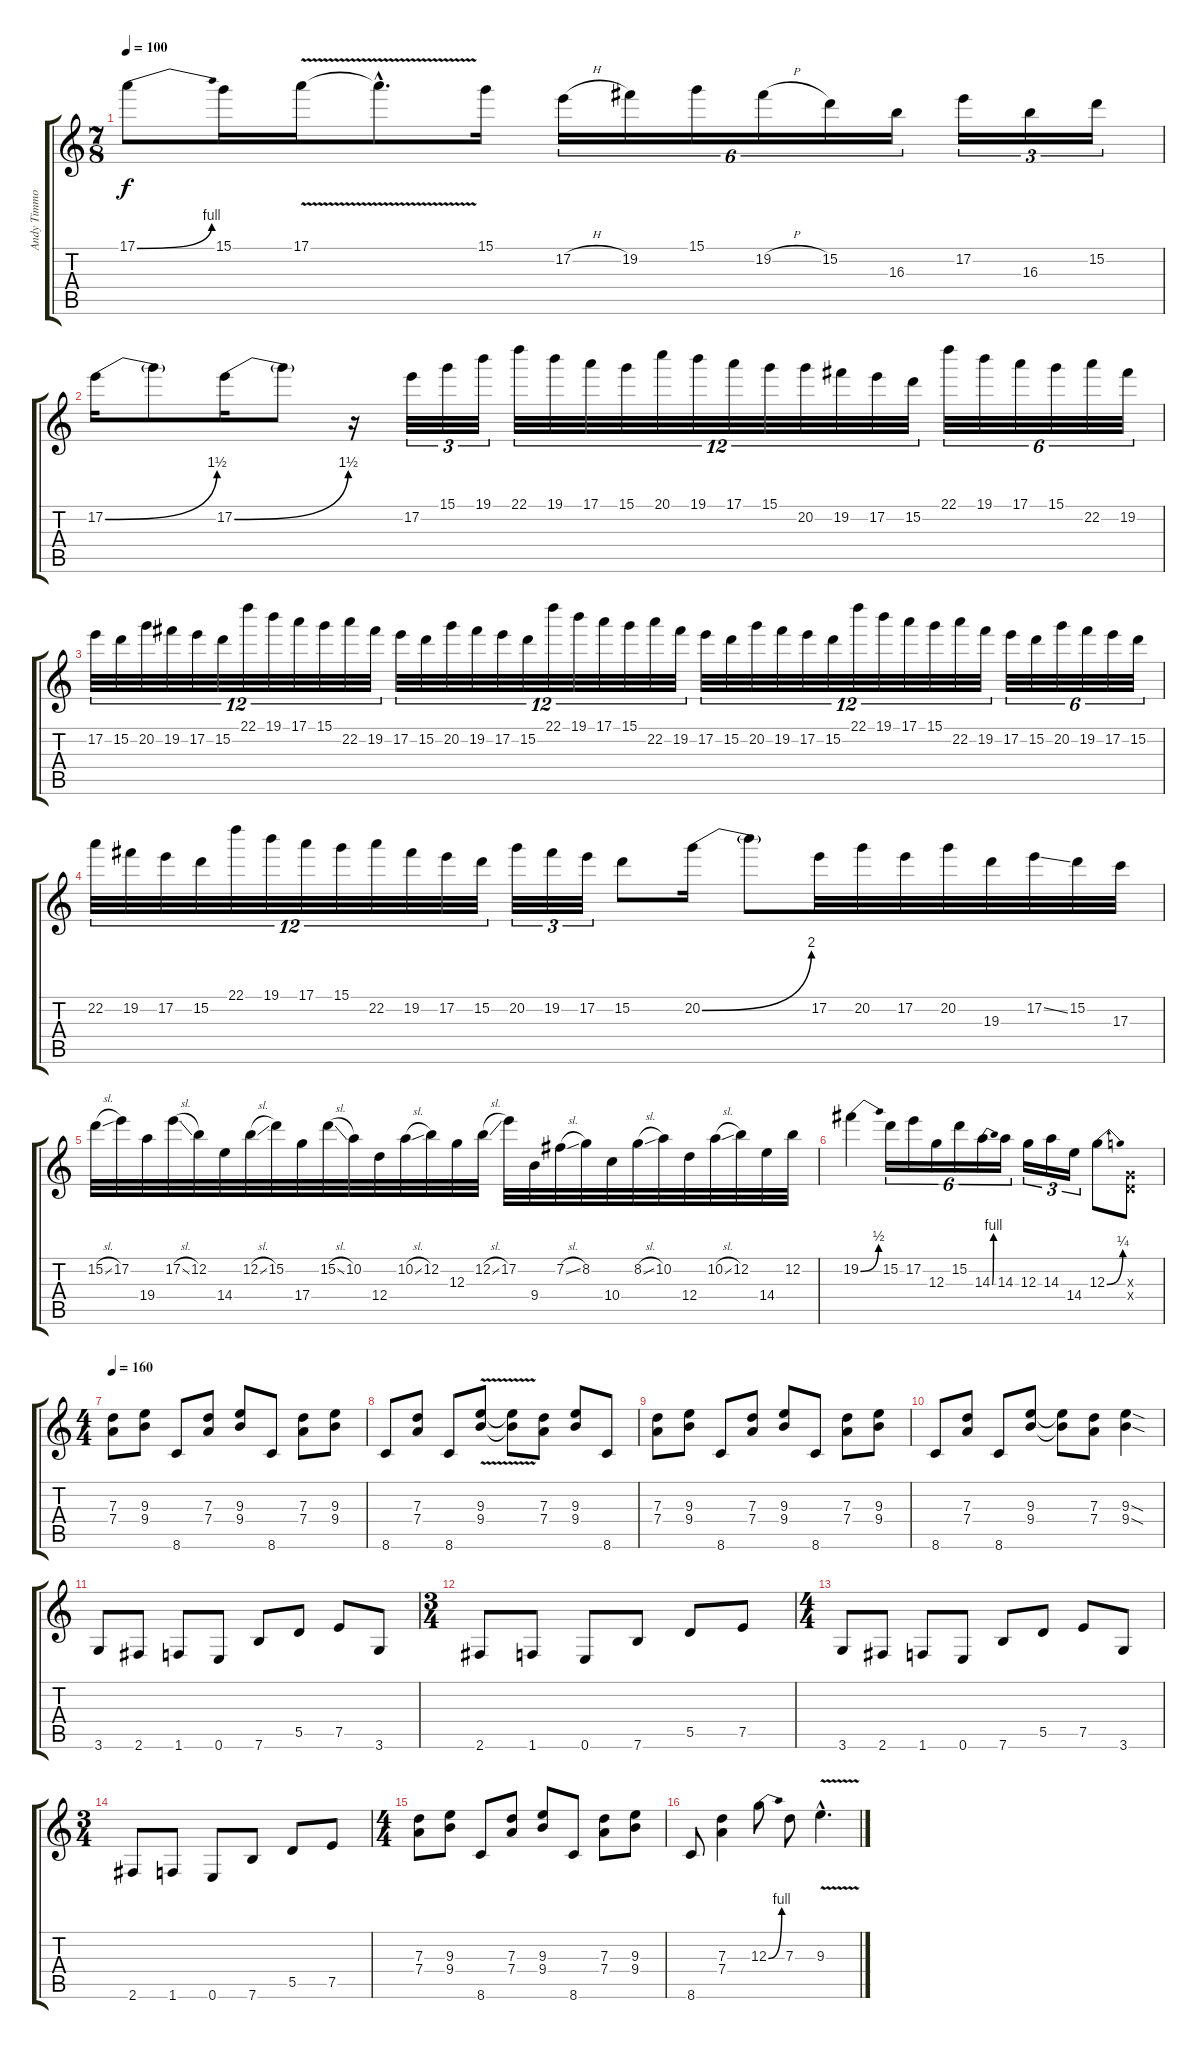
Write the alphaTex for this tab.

\track ("Andy Timmons" "Andy Timmo") {instrument distortionguitar}
\staff {score tabs}
\tuning (E4 B3 G3 D3 A2 E2) {hide}
\ts (7 8)
\tempo 100
\clef g2
\ks c
17.1{be (bend 0 0 60 4)}.8{dy f} 15.1.16 17.1{v}.16 17.1{hac t}.8{d} 15.1.16 17.2{h}.16{tu (6 4)} 19.2.16{tu (6 4)} 15.1.16{tu (6 4)} 19.2{h}.16{tu (6 4)} 15.2.16{tu (6 4)} 16.3.16{tu (6 4)} 17.2.16{tu (3 2)} 16.3.16{tu (3 2)} 15.2.16{tu (3 2)} |
17.2{be (bend 0 0 60 6)}.16 17.2{t}.8 17.2{be (bend 0 0 60 6)}.16 17.2{t}.8 r.16 17.2.32{tu (3 2)} 15.1.32{tu (3 2)} 19.1.32{tu (3 2)} 22.1.32{tu (12 8)} 19.1.32{tu (12 8)} 17.1.32{tu (12 8)} 15.1.32{tu (12 8)} 20.1.32{tu (12 8)} 19.1.32{tu (12 8)} 17.1.32{tu (12 8)} 15.1.32{tu (12 8)} 20.2.32{tu (12 8)} 19.2.32{tu (12 8)} 17.2.32{tu (12 8)} 15.2.32{tu (12 8)} 22.1.32{tu (6 4)} 19.1.32{tu (6 4)} 17.1.32{tu (6 4)} 15.1.32{tu (6 4)} 22.2.32{tu (6 4)} 19.2.32{tu (6 4)} |
17.2.32{tu (12 8)} 15.2.32{tu (12 8)} 20.2.32{tu (12 8)} 19.2.32{tu (12 8)} 17.2.32{tu (12 8)} 15.2.32{tu (12 8)} 22.1.32{tu (12 8)} 19.1.32{tu (12 8)} 17.1.32{tu (12 8)} 15.1.32{tu (12 8)} 22.2.32{tu (12 8)} 19.2.32{tu (12 8)} 17.2.32{tu (12 8)} 15.2.32{tu (12 8)} 20.2.32{tu (12 8)} 19.2.32{tu (12 8)} 17.2.32{tu (12 8)} 15.2.32{tu (12 8)} 22.1.32{tu (12 8)} 19.1.32{tu (12 8)} 17.1.32{tu (12 8)} 15.1.32{tu (12 8)} 22.2.32{tu (12 8)} 19.2.32{tu (12 8)} 17.2.32{tu (12 8)} 15.2.32{tu (12 8)} 20.2.32{tu (12 8)} 19.2.32{tu (12 8)} 17.2.32{tu (12 8)} 15.2.32{tu (12 8)} 22.1.32{tu (12 8)} 19.1.32{tu (12 8)} 17.1.32{tu (12 8)} 15.1.32{tu (12 8)} 22.2.32{tu (12 8)} 19.2.32{tu (12 8)} 17.2.32{tu (6 4)} 15.2.32{tu (6 4)} 20.2.32{tu (6 4)} 19.2.32{tu (6 4)} 17.2.32{tu (6 4)} 15.2.32{tu (6 4)} |
22.2.32{tu (12 8)} 19.2.32{tu (12 8)} 17.2.32{tu (12 8)} 15.2.32{tu (12 8)} 22.1.32{tu (12 8)} 19.1.32{tu (12 8)} 17.1.32{tu (12 8)} 15.1.32{tu (12 8)} 22.2.32{tu (12 8)} 19.2.32{tu (12 8)} 17.2.32{tu (12 8)} 15.2.32{tu (12 8)} 20.2.32{tu (3 2)} 19.2.32{tu (3 2)} 17.2.32{tu (3 2)} 15.2.8 20.2{be (bend 0 0 60 8)}.16 20.2{t}.8 17.2.32 20.2.32 17.2.32 20.2.32 19.3.32 17.2{ss}.32 15.2.32 17.3.32 |
15.2{sl}.32 17.2.32 19.4.32 17.2{sl}.32 12.2.32 14.4.32 12.2{sl}.32 15.2.32 17.4.32 15.2{sl}.32 10.2.32 12.4.32 10.2{sl}.32 12.2.32 12.3.32 12.2{sl}.32 17.2.32 9.4.32 7.2{sl}.32 8.2.32 10.4.32 8.2{sl}.32 10.2.32 12.4.32 10.2{sl}.32 12.2.32 14.4.32 12.2.32 |
19.2{be (bend 0 0 60 2)}.4 15.2.16{tu (6 4)} 17.2.16{tu (6 4)} 12.3.16{tu (6 4)} 15.2.16{tu (6 4)} 14.3{be (bend 0 0 60 4)}.16{tu (6 4)} 14.3.16{tu (6 4)} 12.3.16{tu (3 2)} 14.3.16{tu (3 2)} 14.4.16{tu (3 2)} 12.3{be (bend 0 0 60 1)}.8 (0.3{x} 0.4{x}).8 |
\ts (4 4)
\tempo 160
(7.3 7.4).8 (9.3 9.4).8 8.6.8 (7.3 7.4).8 (9.3 9.4).8 8.6.8 (7.3 7.4).8 (9.3 9.4).8 |
8.6.8 (7.3 7.4).8 8.6.8 (9.3{v} 9.4{v}).8 (9.3{t} 9.4{t}).8 (7.3 7.4).8 (9.3 9.4).8 8.6.8 |
(7.3 7.4).8 (9.3 9.4).8 8.6.8 (7.3 7.4).8 (9.3 9.4).8 8.6.8 (7.3 7.4).8 (9.3 9.4).8 |
8.6.8 (7.3 7.4).8 8.6.8 (9.3 9.4).8 (9.3{t} 9.4{t}).8 (7.3 7.4).8 (9.3{sod} 9.4{sod}).4 |
3.6.8 2.6.8 1.6.8 0.6.8 7.6.8 5.5.8 7.5.8 3.6.8 |
\ts (3 4)
2.6.8 1.6.8 0.6.8 7.6.8 5.5.8 7.5.8 |
\ts (4 4)
3.6.8 2.6.8 1.6.8 0.6.8 7.6.8 5.5.8 7.5.8 3.6.8 |
\ts (3 4)
2.6.8 1.6.8 0.6.8 7.6.8 5.5.8 7.5.8 |
\ts (4 4)
(7.3 7.4).8 (9.3 9.4).8 8.6.8 (7.3 7.4).8 (9.3 9.4).8 8.6.8 (7.3 7.4).8 (9.3 9.4).8 |
8.6.8 (7.3 7.4).4 12.3{be (bend 0 0 60 4)}.8 7.3.8 9.3{v hac}.4{d}
